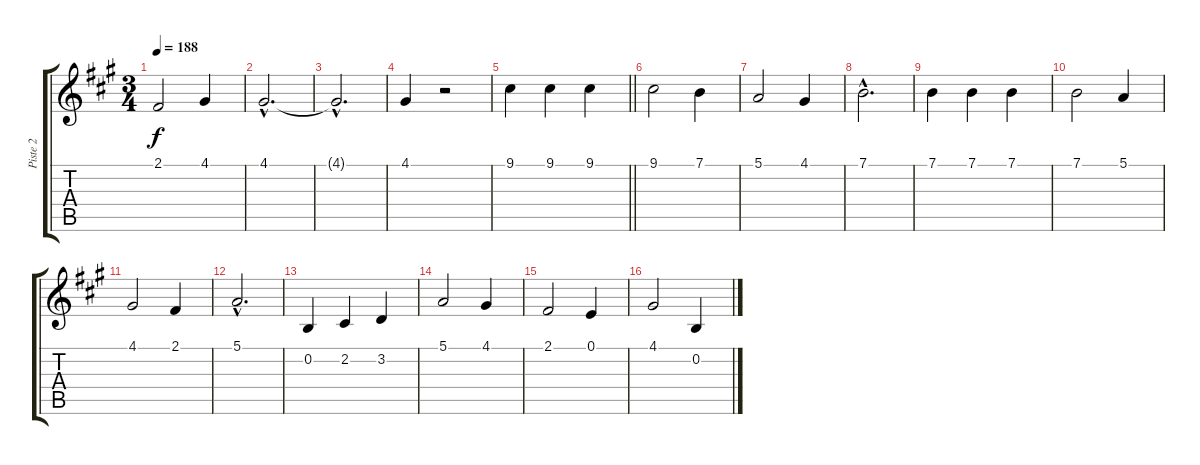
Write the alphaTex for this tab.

\track ("Piste 2" "Piste 2") {instrument harmonica}
\staff {score tabs}
\tuning (E4 B3 G3 D3 A2 E2) {hide}
\ts (3 4)
\tempo 188
\clef g2
\ks a
2.1.2{dy f} 4.1.4 |
4.1{hac}.2{d} |
4.1{hac t}.2{d} |
4.1.4 r.2 |
\barLineRight lightlight
9.1.4 9.1.4 9.1.4 |
9.1.2 7.1.4 |
5.1.2 4.1.4 |
7.1{hac}.2{d} |
7.1.4 7.1.4 7.1.4 |
7.1.2 5.1.4 |
4.1.2 2.1.4 |
5.1{hac}.2{d} |
0.2.4 2.2.4 3.2.4 |
5.1.2 4.1.4 |
2.1.2 0.1.4 |
4.1.2 0.2.4
